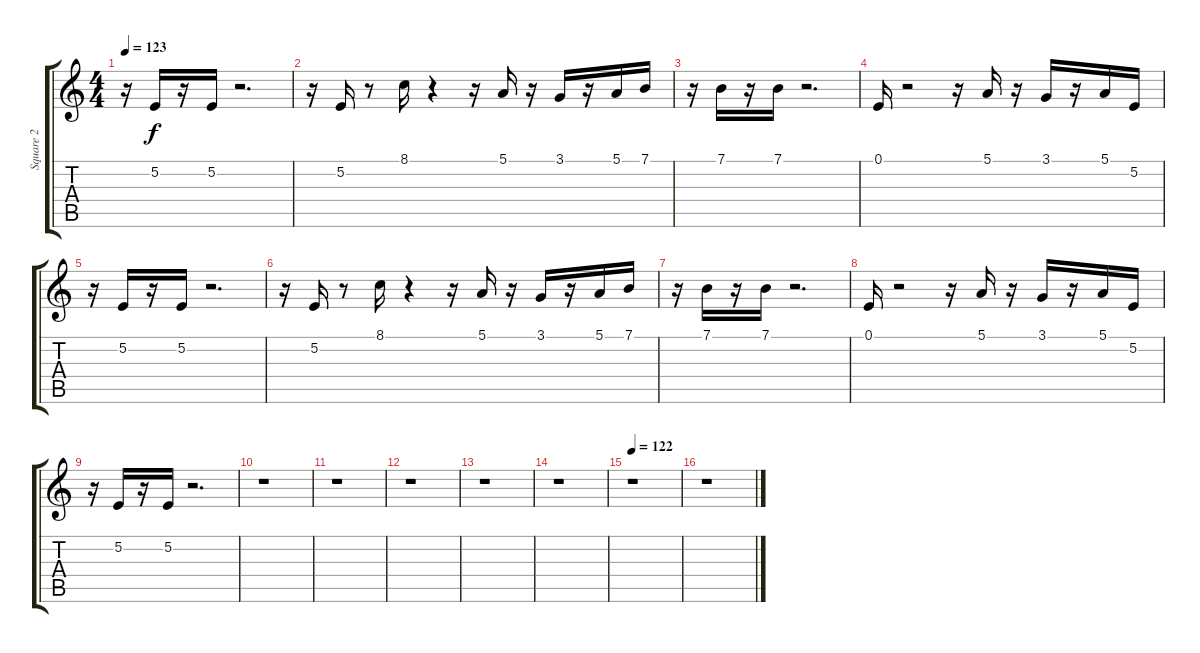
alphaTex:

\track ("Square 2" "Square 2") {instrument lead1square}
\staff {score tabs}
\tuning (E4 B3 G3 D3 A2 E2) {hide}
\ts (4 4)
\tempo 123
\clef g2
\ks c
r.16{dy f} 5.2.16 r.16 5.2.16 r.2{d} |
r.16 5.2.16 r.8 8.1.16 r.4 r.16 5.1.16 r.16 3.1.16 r.16 5.1.16 7.1.16 |
r.16 7.1.16 r.16 7.1.16 r.2{d} |
0.1.16 r.2 r.16 5.1.16 r.16 3.1.16 r.16 5.1.16 5.2.16 |
r.16 5.2.16 r.16 5.2.16 r.2{d} |
r.16 5.2.16 r.8 8.1.16 r.4 r.16 5.1.16 r.16 3.1.16 r.16 5.1.16 7.1.16 |
r.16 7.1.16 r.16 7.1.16 r.2{d} |
0.1.16 r.2 r.16 5.1.16 r.16 3.1.16 r.16 5.1.16 5.2.16 |
r.16 5.2.16 r.16 5.2.16 r.2{d} |
r.1 |
r.1 |
r.1 |
r.1 |
r.1 |
\tempo 122
r.1 |
r.1
